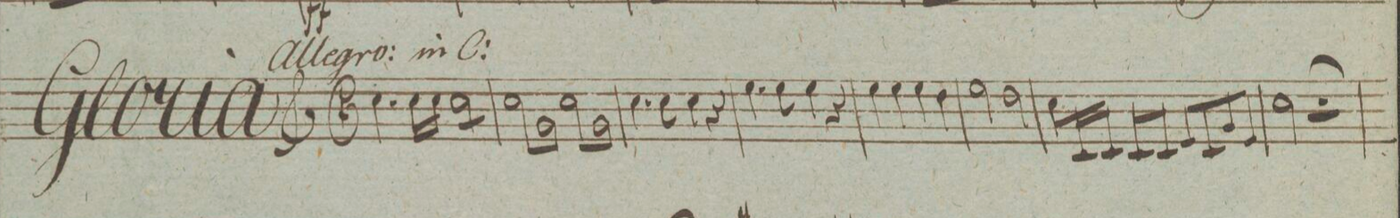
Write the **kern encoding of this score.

**kern	**dynam
*I"Corno 1mo. in C:	*
*clefG2	*
*k[]	*
*met(c|)	*
*M2/2	*
4.cc\	.
16cc\LL	.
16cc\JJ	.
*tremolo	*
8cc\L	.
8cc\	.
8cc\	.
8cc\J	.
=2	=2
8cc\L	.
8g\	.
8cc\	.
8g\J	.
8cc\L	.
8g\	.
8cc\	.
8g\J	.
*Xtremolo	*
=3	=3
4.cc\	.
8cc\	.
4cc\	.
4r	.
=4	=4
4.ee\	.
8ee\	.
4ee\	.
4r	.
=5	=5
4ee\	.
4ee\	.
4ee\	.
4dd\	.
=6	=6
2ee\	.
2dd\	.
=7	=7
8cc\L	.
16c/L	.
16c/JJ	.
8c/L	.
8c/J	.
8e/L	.
8c/	.
8g/	.
8e/J	.
=8	=8
2cc\	.
2r;	.
=9	=9
*-	*-
